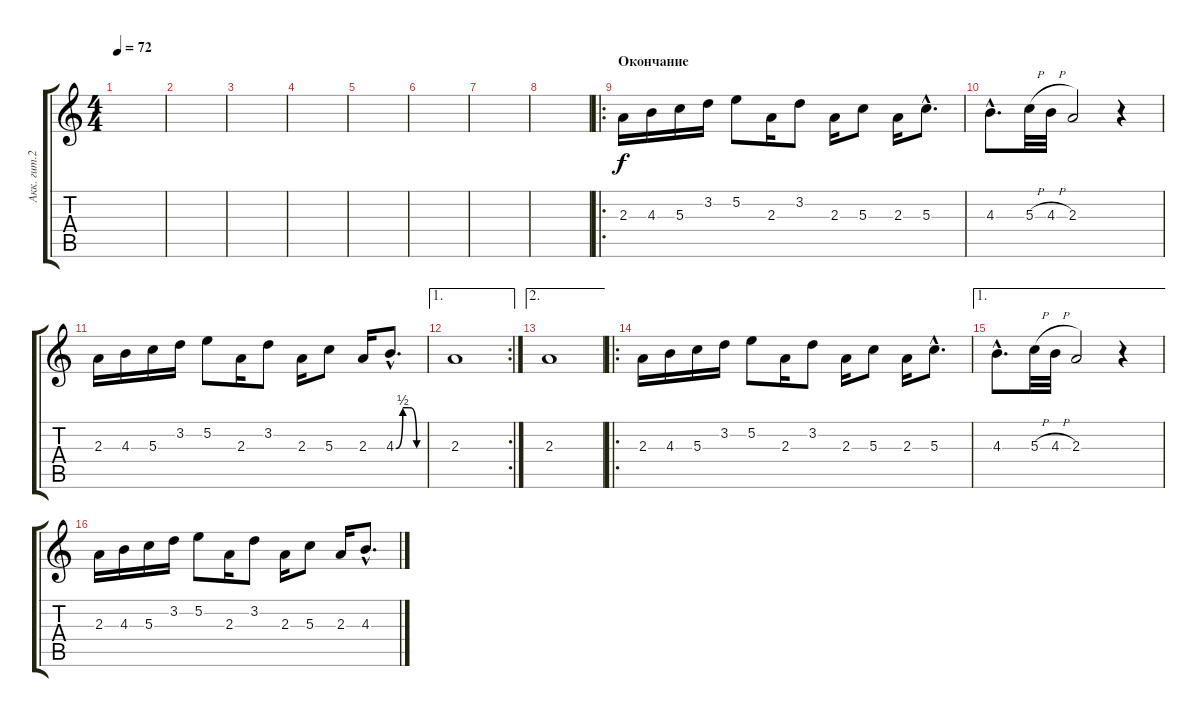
\track ("Акк. гит.2" "Акк. гит.2") {instrument acousticguitarnylon}
\staff {score tabs}
\tuning (E4 B3 G3 D3 A2 E2) {hide}
\ts (4 4)
\tempo 72
\clef g2
\ks c
|
|
|
|
|
|
|
|
\ro
\section ("" "Окончание")
2.3.16 4.3.16 5.3.16 3.2.16 5.2.8 2.3.16 3.2.8 2.3.16 5.3.8 2.3.16 5.3{hac}.8{d} |
4.3{hac}.8{d} 5.3{h}.32 4.3{h}.32 2.3.2 r.4 |
2.3.16 4.3.16 5.3.16 3.2.16 5.2.8 2.3.16 3.2.8 2.3.16 5.3.8 2.3.16 4.3{be (custom 0 0 15 2 30 2 45 0 60 0) hac}.8{d} |
\ae 1
\rc 2
2.3.1 |
\ae 2
2.3.1 |
\ro
2.3.16 4.3.16 5.3.16 3.2.16 5.2.8 2.3.16 3.2.8 2.3.16 5.3.8 2.3.16 5.3{hac}.8{d} |
\ae 1
4.3{hac}.8{d} 5.3{h}.32 4.3{h}.32 2.3.2 r.4 |
2.3.16 4.3.16 5.3.16 3.2.16 5.2.8 2.3.16 3.2.8 2.3.16 5.3.8 2.3.16 4.3{hac}.8{d}
